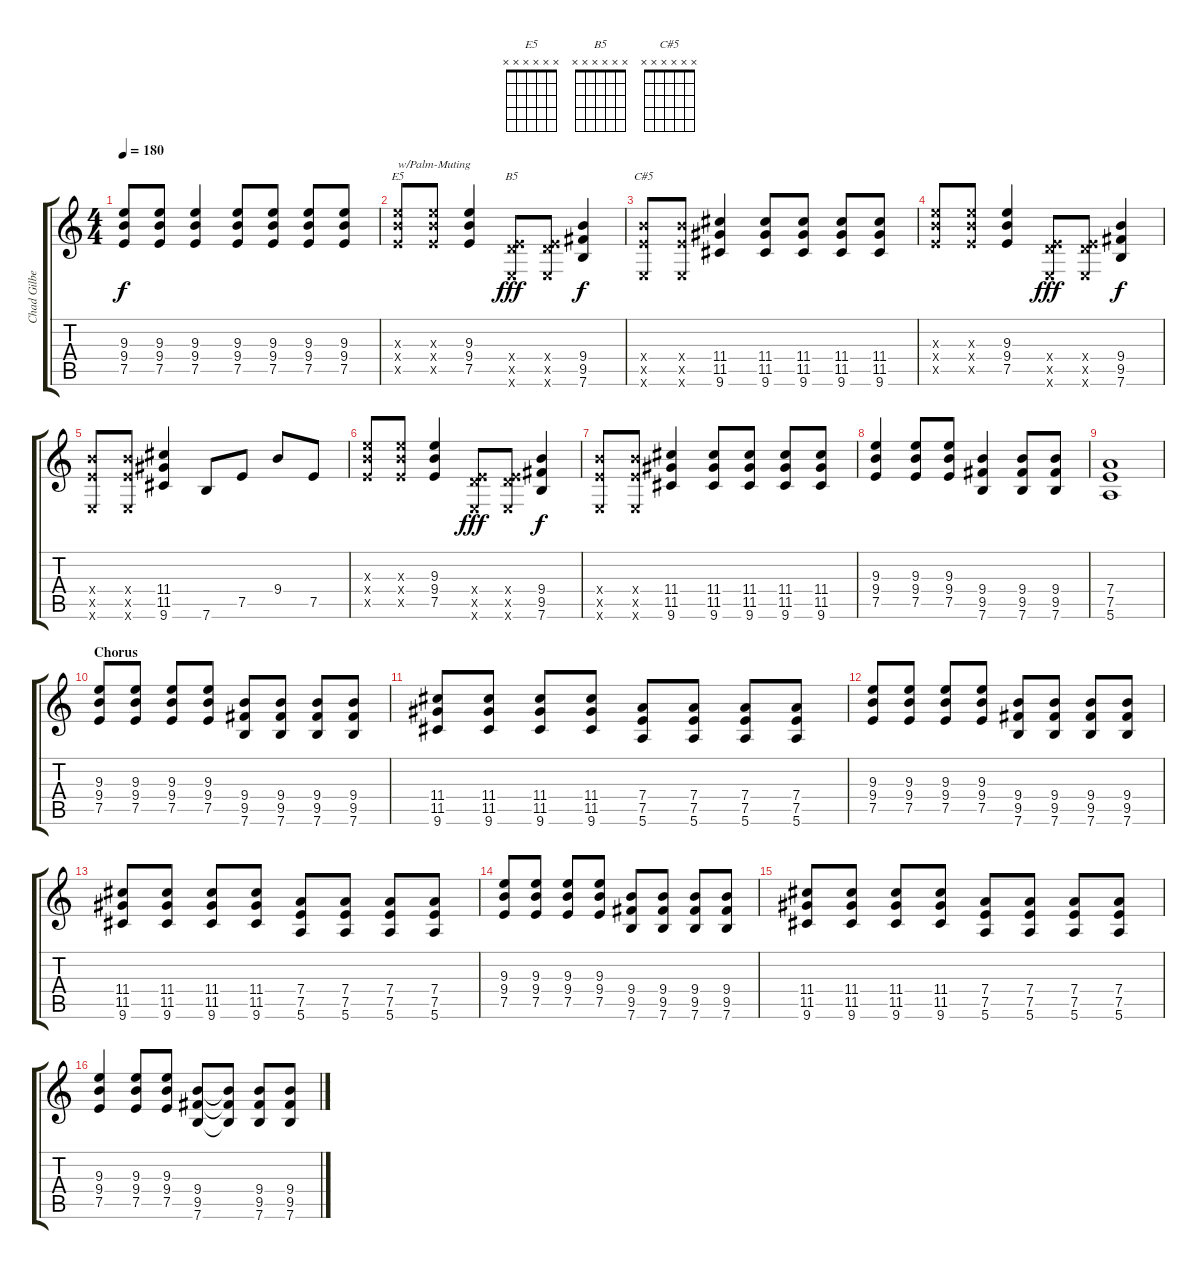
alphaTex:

\track ("Chad Gilbert - Guitar" "Chad Gilbe") {instrument overdrivenguitar}
\staff {score tabs}
\tuning (E4 B3 G3 D3 A2 E2) {hide}
\chord ("E5" x x x x x x) {firstfret 0}
\chord ("B5" x x x x x x) {firstfret 0}
\chord ("C#5" x x x x x x) {firstfret 0}
\ts (4 4)
\tempo 180
\clef g2
\ks c
(9.3{t} 9.4{t} 7.5{t}).8{dy f} (9.3 9.4 7.5).8 (9.3 9.4 7.5).4 (9.3 9.4 7.5).8 (9.3 9.4 7.5).8 (9.3 9.4 7.5).8 (9.3 9.4 7.5).8 |
(9.3{x} 9.4{x} 7.5{x}).8{ch "E5" txt "w/Palm-Muting"} (9.3{x} 9.4{x} 7.5{x}).8 (9.3 9.4 7.5).4 (0.4{x} 7.5{x} 0.6{x}).8{ch "B5" dy fff} (0.4{x} 7.5{x} 0.6{x}).8 (9.4 9.5 7.6).4{dy f} |
(9.4{x} 7.5{x} 0.6{x}).8{ch "C#5"} (9.4{x} 7.5{x} 0.6{x}).8 (11.4 11.5 9.6).4 (11.4 11.5 9.6).8 (11.4 11.5 9.6).8 (11.4 11.5 9.6).8 (11.4 11.5 9.6).8 |
(9.3{x} 9.4{x} 7.5{x}).8 (9.3{x} 9.4{x} 7.5{x}).8 (9.3 9.4 7.5).4 (0.4{x} 7.5{x} 0.6{x}).8{dy fff} (0.4{x} 7.5{x} 0.6{x}).8 (9.4 9.5 7.6).4{dy f} |
(9.4{x} 7.5{x} 0.6{x}).8 (9.4{x} 7.5{x} 0.6{x}).8 (11.4 11.5 9.6).4 7.6.8 7.5.8 9.4.8 7.5.8 |
(9.3{x} 9.4{x} 7.5{x}).8 (9.3{x} 9.4{x} 7.5{x}).8 (9.3 9.4 7.5).4 (0.4{x} 7.5{x} 0.6{x}).8{dy fff} (0.4{x} 7.5{x} 0.6{x}).8 (9.4 9.5 7.6).4{dy f} |
(9.4{x} 7.5{x} 0.6{x}).8 (9.4{x} 7.5{x} 0.6{x}).8 (11.4 11.5 9.6).4 (11.4 11.5 9.6).8 (11.4 11.5 9.6).8 (11.4 11.5 9.6).8 (11.4 11.5 9.6).8 |
(9.3 9.4 7.5).4 (9.3 9.4 7.5).8 (9.3 9.4 7.5).8 (9.4 9.5 7.6).4 (9.4 9.5 7.6).8 (9.4 9.5 7.6).8 |
(7.4 7.5 5.6).1 |
\section ("" "Chorus")
(9.3 9.4 7.5).8 (9.3 9.4 7.5).8 (9.3 9.4 7.5).8 (9.3 9.4 7.5).8 (9.4 9.5 7.6).8 (9.4 9.5 7.6).8 (9.4 9.5 7.6).8 (9.4 9.5 7.6).8 |
(11.4 11.5 9.6).8 (11.4 11.5 9.6).8 (11.4 11.5 9.6).8 (11.4 11.5 9.6).8 (7.4 7.5 5.6).8 (7.4 7.5 5.6).8 (7.4 7.5 5.6).8 (7.4 7.5 5.6).8 |
(9.3 9.4 7.5).8 (9.3 9.4 7.5).8 (9.3 9.4 7.5).8 (9.3 9.4 7.5).8 (9.4 9.5 7.6).8 (9.4 9.5 7.6).8 (9.4 9.5 7.6).8 (9.4 9.5 7.6).8 |
(11.4 11.5 9.6).8 (11.4 11.5 9.6).8 (11.4 11.5 9.6).8 (11.4 11.5 9.6).8 (7.4 7.5 5.6).8 (7.4 7.5 5.6).8 (7.4 7.5 5.6).8 (7.4 7.5 5.6).8 |
(9.3 9.4 7.5).8 (9.3 9.4 7.5).8 (9.3 9.4 7.5).8 (9.3 9.4 7.5).8 (9.4 9.5 7.6).8 (9.4 9.5 7.6).8 (9.4 9.5 7.6).8 (9.4 9.5 7.6).8 |
(11.4 11.5 9.6).8 (11.4 11.5 9.6).8 (11.4 11.5 9.6).8 (11.4 11.5 9.6).8 (7.4 7.5 5.6).8 (7.4 7.5 5.6).8 (7.4 7.5 5.6).8 (7.4 7.5 5.6).8 |
(9.3 9.4 7.5).4 (9.3 9.4 7.5).8 (9.3 9.4 7.5).8 (9.4 9.5 7.6).8 (9.4{t} 9.5{t} 7.6{t}).8 (9.4 9.5 7.6).8 (9.4 9.5 7.6).8
